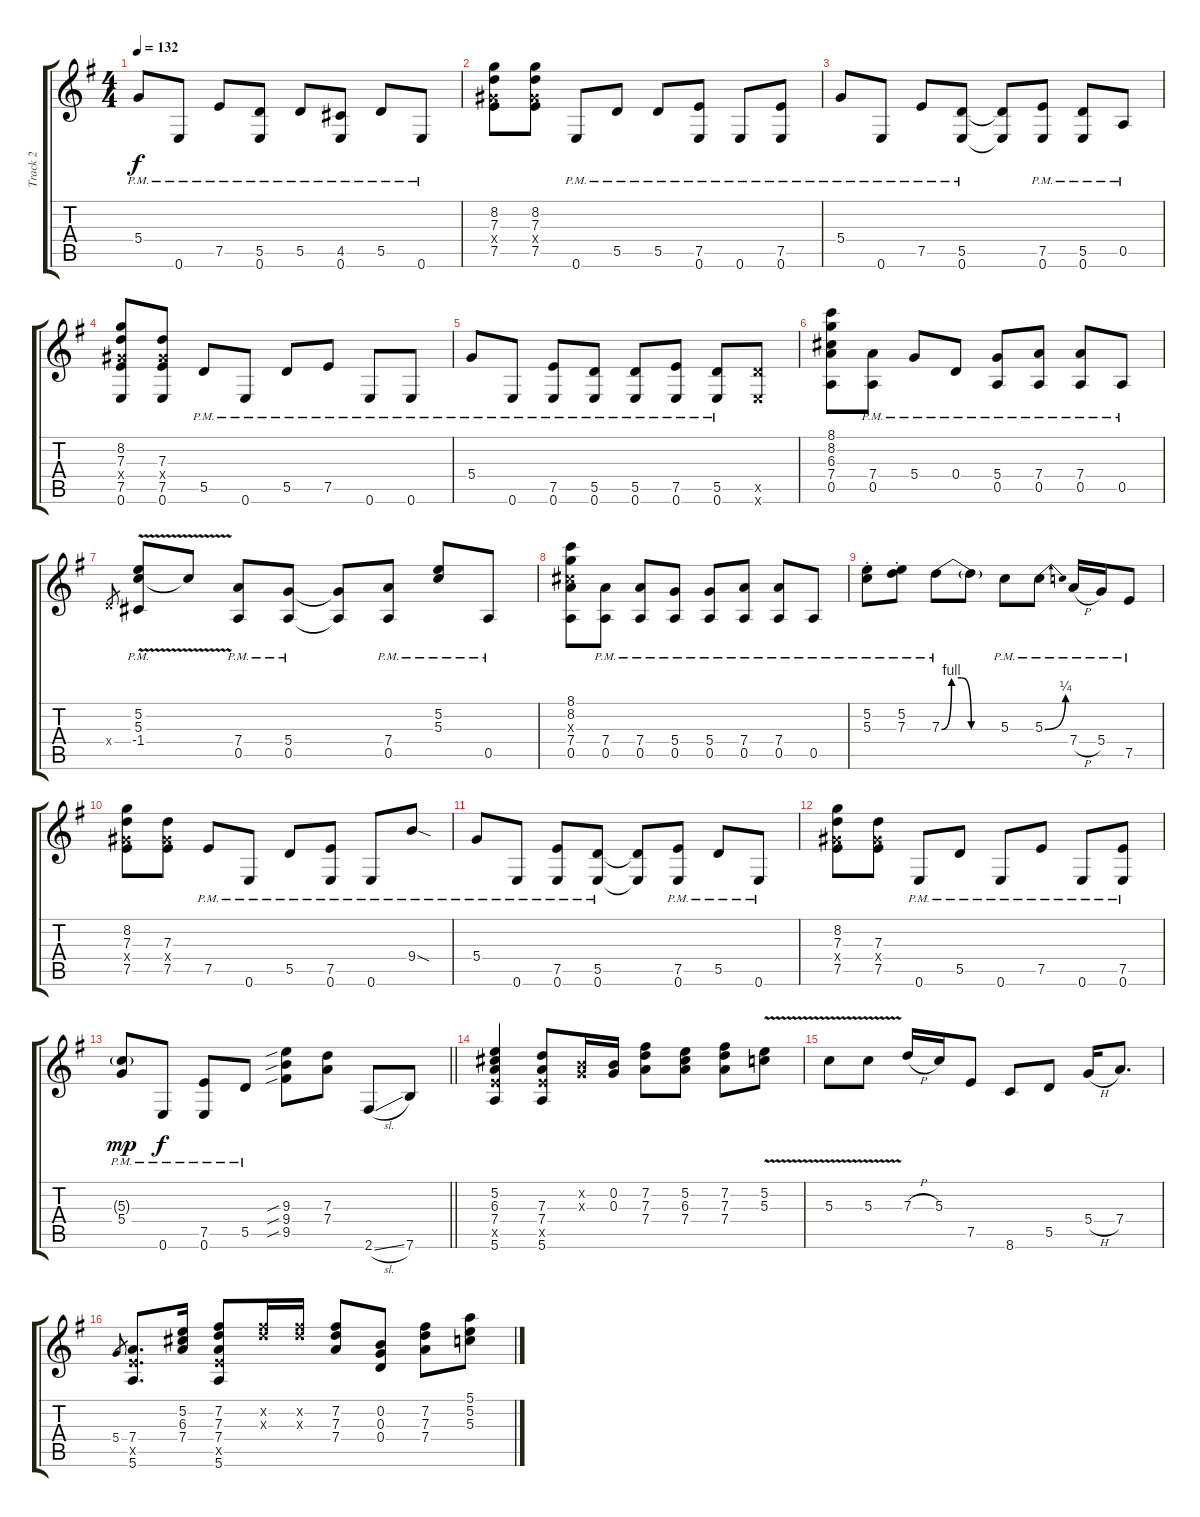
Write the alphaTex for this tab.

\track ("Track 2" "Track 2") {instrument electricguitarclean}
\staff {score tabs}
\tuning (E4 B3 G3 D3 A2 E2) {hide}
\ts (4 4)
\tempo 132
\clef g2
\ks eminor
5.4{pm}.8{dy f} 0.6{pm}.8 7.5{pm}.8 (5.5{pm} 0.6{pm}).8 5.5{pm}.8 (4.5{pm} 0.6{pm}).8 5.5{pm}.8 0.6{pm}.8 |
(8.2 7.3 6.4{x} 7.5).8 (8.2 7.3 6.4{x} 7.5).8 0.6{pm}.8 5.5{pm}.8 5.5{pm}.8 (7.5{pm} 0.6{pm}).8 0.6{pm}.8 (7.5{pm} 0.6{pm}).8 |
5.4{pm}.8 0.6{pm}.8 7.5{pm}.8 (5.5{pm} 0.6{pm}).8 (5.5{t} 0.6{t}).8 (7.5{pm} 0.6{pm}).8 (5.5{pm} 0.6{pm}).8 0.5{pm}.8 |
(8.2 7.3 6.4{x} 7.5 0.6).8 (7.3 6.4{x} 7.5 0.6).8 5.5{pm}.8 0.6{pm}.8 5.5{pm}.8 7.5{pm}.8 0.6{pm}.8 0.6{pm}.8 |
5.4{pm}.8 0.6{pm}.8 (7.5{pm} 0.6{pm}).8 (5.5{pm} 0.6{pm}).8 (5.5{pm} 0.6{pm}).8 (7.5{pm} 0.6{pm}).8 (5.5{pm} 0.6{pm}).8 (5.5{x} 0.6{x}).8 |
(8.1 8.2 6.3 7.4 0.5).8 (7.4{pm} 0.5{pm}).8 5.4{pm}.8 0.4{pm}.8 (5.4{pm} 0.5{pm}).8 (7.4{pm} 0.5{pm}).8 (7.4{pm} 0.5{pm}).8 0.5{pm}.8 |
0.4{x}.8{gr} (5.2{v pm} 5.3{v pm} -1.4).8 5.3{t}.8 (7.4{pm} 0.5{pm}).8 (5.4{pm} 0.5{pm}).8 (5.4{t} 0.5{t}).8 (7.4{pm} 0.5{pm}).8 (5.2{pm} 5.3{pm}).8 0.5{pm}.8 |
(8.1 8.2 6.3{x} 7.4 0.5).8 (7.4{pm} 0.5{pm}).8 (7.4{pm} 0.5{pm}).8 (5.4{pm} 0.5{pm}).8 (5.4{pm} 0.5{pm}).8 (7.4{pm} 0.5{pm}).8 (7.4{pm} 0.5{pm}).8 0.5{pm}.8 |
(5.2{pm st} 5.3{pm st}).8 (5.2{pm st} 7.3{pm st}).8 7.3{be (custom 0 0 10 4 20 4 30 0 60 0) pm}.8 7.3{t}.8 5.3{pm}.8 5.3{be (bend 0 0 60 1) pm}.8 7.4{h pm}.16 5.4{pm}.16 7.5{pm}.8 |
(8.2 7.3 6.4{x} 7.5).8 (7.3 6.4{x} 7.5).8 7.5{pm}.8 0.6{pm}.8 5.5{pm}.8 (7.5{pm} 0.6{pm}).8 0.6{pm}.8 9.4{sod pm}.8 |
5.4{pm}.8 0.6{pm}.8 (7.5{pm} 0.6{pm}).8 (5.5{pm} 0.6{pm}).8 (5.5{t} 0.6{t}).8 (7.5{pm} 0.6{pm}).8 5.5{pm}.8 0.6{pm}.8 |
(8.2 7.3 6.4{x} 7.5).8 (7.3 6.4{x} 7.5).8 0.6{pm}.8 5.5{pm}.8 0.6{pm}.8 7.5{pm}.8 0.6{pm}.8 (7.5{pm} 0.6{pm}).8 |
\barLineRight lightlight
(5.3{g pm} 5.4{pm}).8{dy mp} 0.6{pm}.8{dy f} (7.5{pm} 0.6{pm}).8 5.5{pm}.8 (9.3{sib} 9.4{sib} 9.5{sib}).8 (7.3 7.4).8 2.6{sl}.8 7.6.8 |
(5.2 6.3 7.4 7.5{x} 5.6).4 (7.3 7.4 7.5{x} 5.6).8 (0.2{x} 0.3{x}).16 (0.2 0.3).16 (7.2 7.3 7.4).8 (5.2 6.3 7.4).8 (7.2 7.3 7.4).8 (5.2{v} 5.3{v}).8 |
5.3{v}.8 5.3{v}.8 7.3{h}.16 5.3.16 7.5.8 8.6.8 5.5.8 5.4{h}.16 7.4.8{d} |
5.4.8{gr} (7.4 7.5{x} 5.6).8{d} (5.2 6.3 7.4).16 (7.2 7.3 7.4 7.5{x} 5.6).8 (7.2{x} 7.3{x}).16 (7.2{x} 7.3{x}).16 (7.2 7.3 7.4).8 (0.2 0.3 0.4).8 (7.2 7.3 7.4).8 (5.1 5.2 5.3).8
